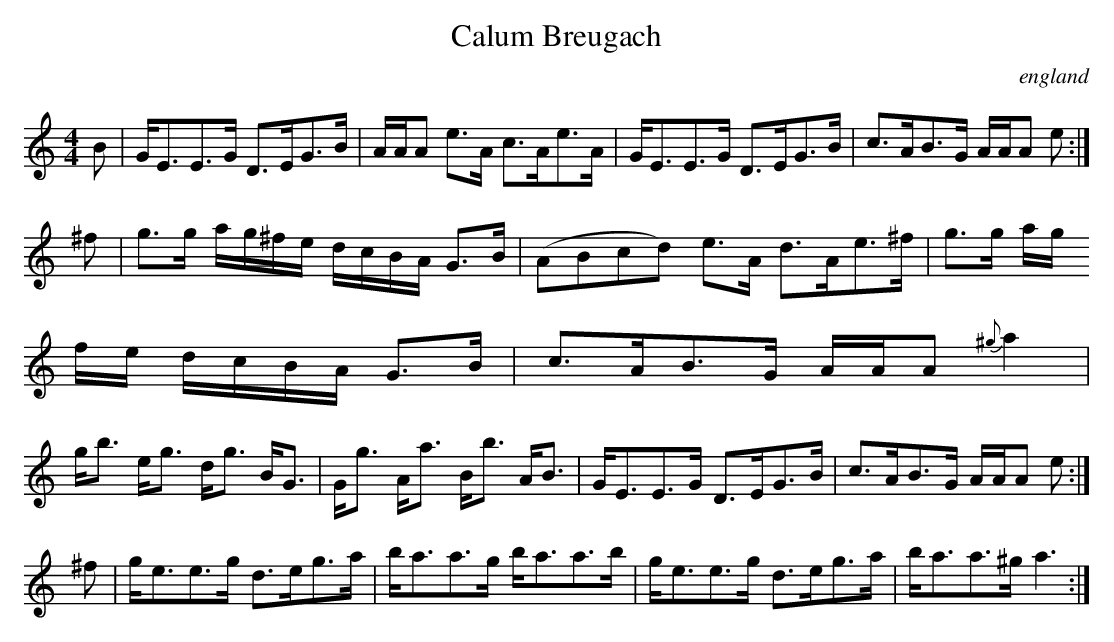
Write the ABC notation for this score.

X:1
T:Calum Breugach
O:england
M:4/4
L:1/8
K:C
B|G<EE>G D>EG>B|A/2A/2A e>A c>Ae>A|G<EE>G D>EG>B|c>AB>G A/2A/2A e:|
^f|g>g  a/2g/2^f/2e/2 d/2c/2B/2A/2  G>B|(ABcd) e>A d>Ae>^f| g>g  a/2g/2^
f/2e/2 d/2c/2B/2A/2 G>B| c>AB>G A/2A/2A {^g}a2 |
g<b e<g d<g B<G| G<g A<a B<b A<B| G<EE>G D>EG>B| c>AB>G A/2A/2A e:|
^f| g<ee>g d>eg>a| b<aa>g b<aa>b| g<ee>g d>eg>a|b<aa>^g a3:|
